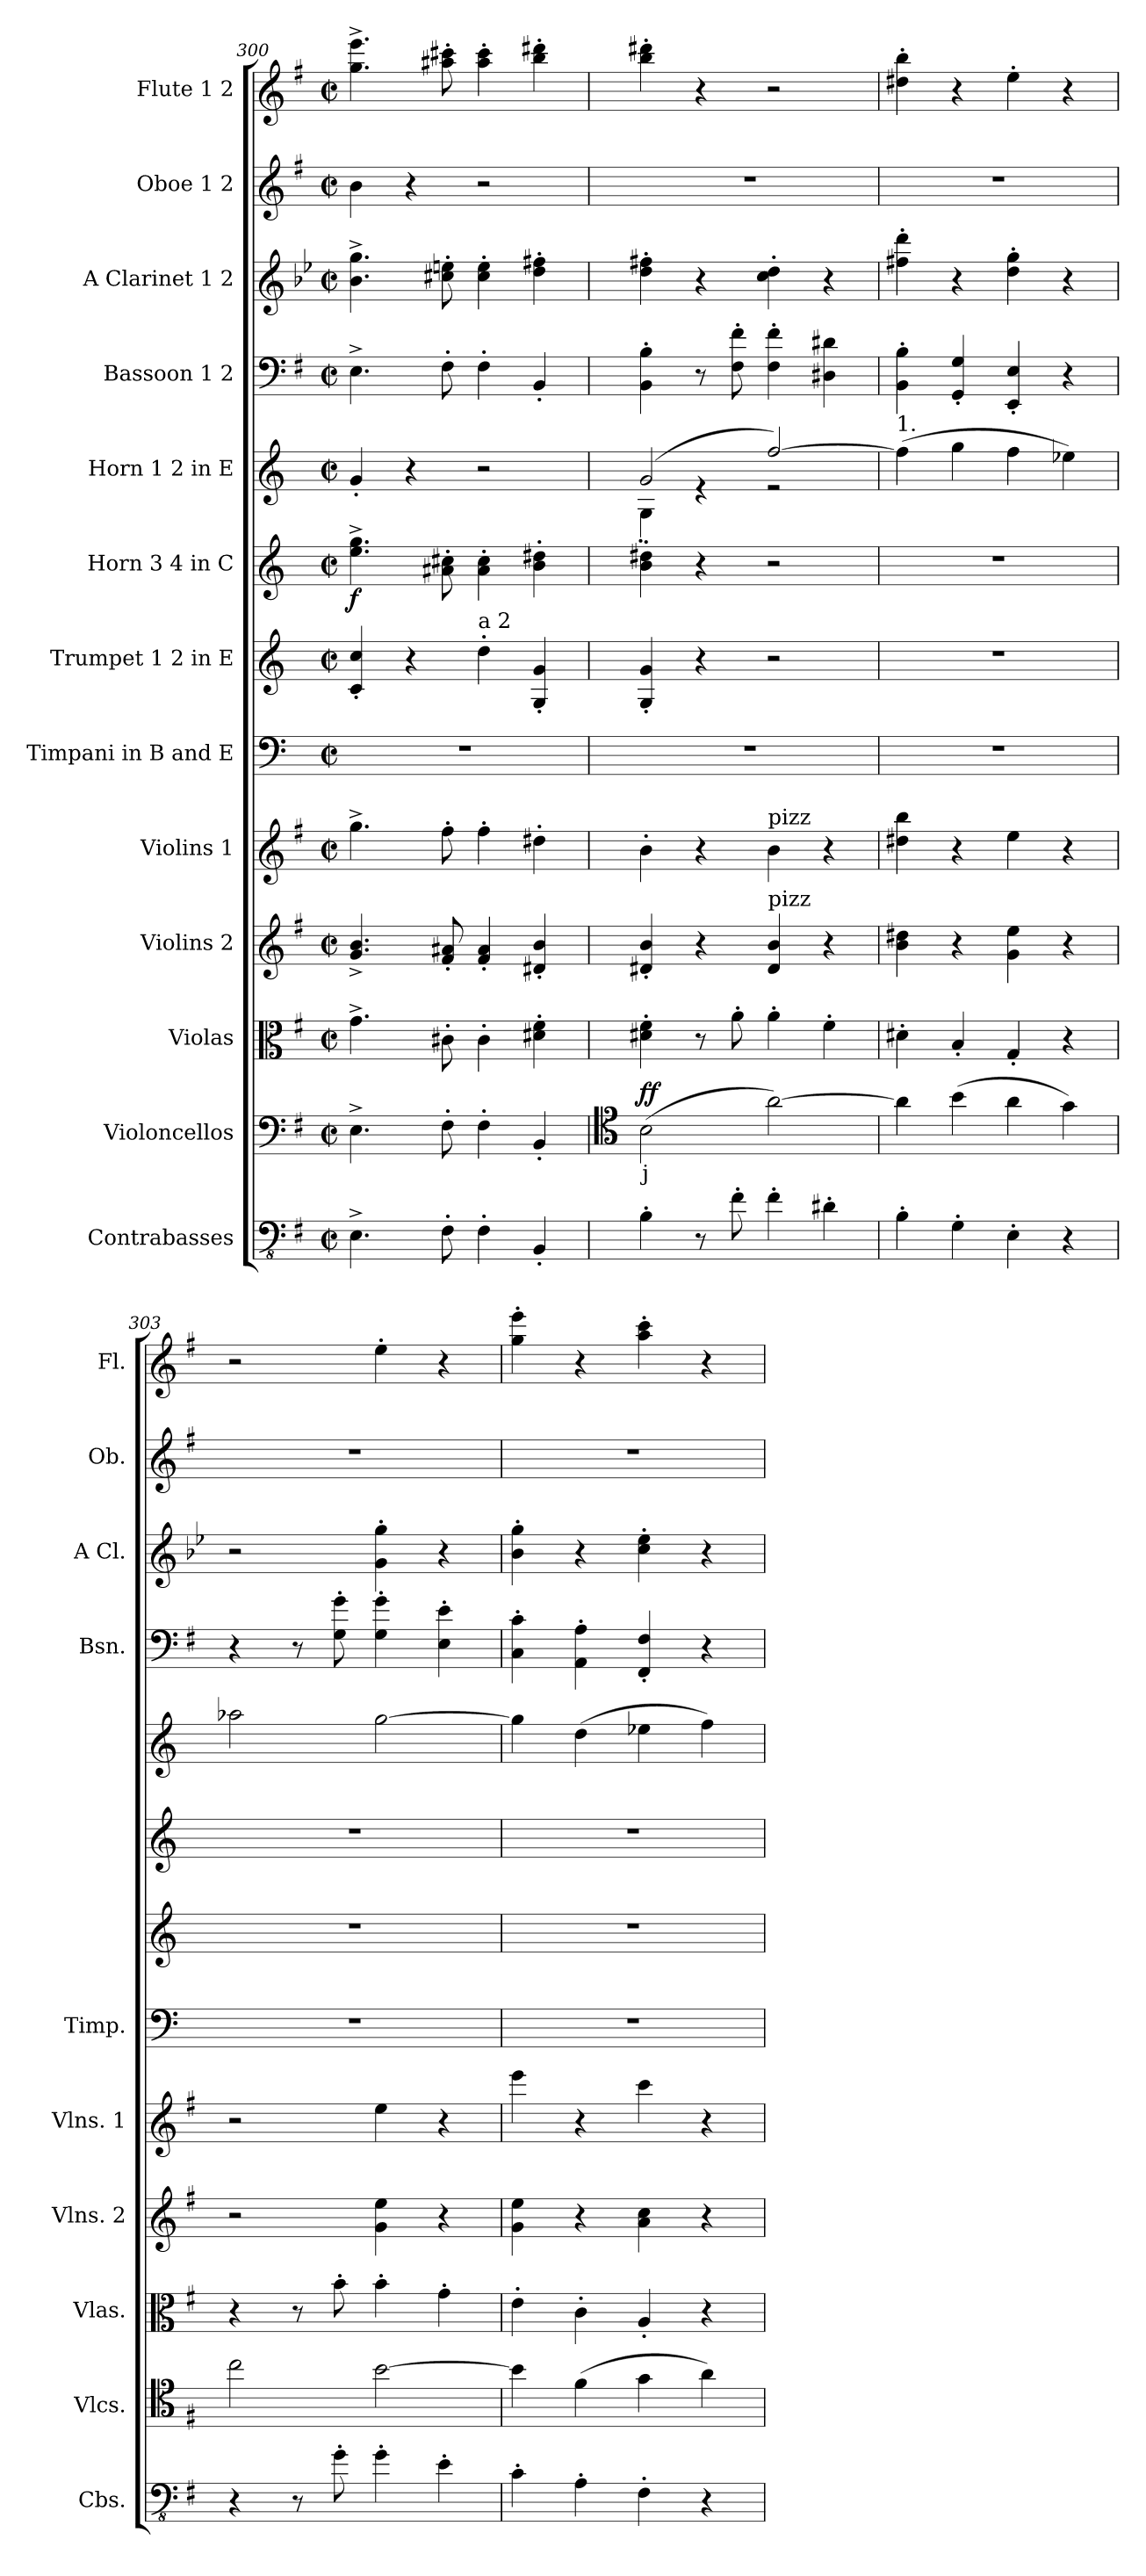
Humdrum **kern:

**kern	**kern	**text	**dynam	**kern	**kern	**kern	**kern	**kern	**kern	**dynam	**kern	**kern	**kern	**kern	**kern
*part13	*part12	*part12	*part12	*part11	*part10	*part9	*part8	*part7	*part6	*part6	*part5	*part4	*part3	*part2	*part1
*staff13	*staff12	*staff12	*staff12	*staff11	*staff10	*staff9	*staff8	*staff7	*staff6	*staff6	*staff5	*staff4	*staff3	*staff2	*staff1
*I"Contrabasses	*I"Violoncellos	*	*	*I"Violas	*I"Violins 2	*I"Violins 1	*I"Timpani in B and E	*I"Trumpet 1 2 in E	*I"Horn 3 4  in C	*	*I"Horn 1 2 in E	*I"Bassoon 1 2	*I"A Clarinet 1 2	*I"Oboe 1 2	*I"Flute 1 2
*I'Cbs.	*I'Vlcs.	*	*	*I'Vlas.	*I'Vlns. 2	*I'Vlns. 1	*I'Timp.	*	*	*	*	*I'Bsn.	*I'A Cl.	*I'Ob.	*I'Fl.
*clefFv4	*clefF4	*	*	*clefC3	*clefG2	*clefG2	*clefF4	*clefG2	*clefG2	*	*clefG2	*clefF4	*clefG2	*clefG2	*clefG2
*	*	*	*	*	*	*	*	*ITrd-2c-4	*ITrd7c12	*	*ITrd5c8	*	*ITrd2c3	*	*
*k[f#]	*k[f#]	*	*	*k[f#]	*k[f#]	*k[f#]	*k[]	*k[f#c#g#d#]	*k[]	*	*k[f#c#g#d#]	*k[f#]	*k[f#]	*k[f#]	*k[f#]
*M2/2	*M2/2	*	*	*M2/2	*M2/2	*M2/2	*M2/2	*M2/2	*M2/2	*	*M2/2	*M2/2	*M2/2	*M2/2	*M2/2
*met(c|)	*met(c|)	*	*	*met(c|)	*met(c|)	*met(c|)	*met(c|)	*met(c|)	*met(c|)	*	*met(c|)	*met(c|)	*met(c|)	*met(c|)	*met(c|)
=300	=300	=300	=300	=300	=300	=300	=300	=300	=300	=300	=300	=300	=300	=300	=300
!	!	!	!	!	!	!	!	!	!	!LO:DY:b	!	!	!	!	!
4.EE^\	4.E^\	.	.	4.g^\	4.g/^ 4.b/^	4.gg^\	1r	4e/' 4ee/'	4.e\^ 4.g\^	f	4B'/	4.E^\	4.g\^ 4.ee\^	4b\	4.gg\^ 4.eee\^
.	.	.	.	.	.	.	.	4r	.	.	4r	.	.	4r	.
8FF#'\	8F#'\	.	.	8c#X'\	8f#/' 8a#X/'	8ff#'\	.	.	8A#X\' 8c#X\'	.	.	8F#'\	8a#X\' 8cc#X\'	.	8aa#X\' 8ccc#X\'
!	!	!	!	!	!	!	!	!LO:TX:a:t=a 2	!	!	!	!	!	!	!
4FF#'\	4F#'\	.	.	4c#'\	4f#/' 4a#/'	4ff#'\	.	4ff#'\	4A#\' 4c#\'	.	2r	4F#'\	4a#\' 4cc#\'	2r	4aa#\' 4ccc#\'
4BBB'/	4BB'/	.	.	4d#X\' 4f#\'	4d#X/' 4b/'	4dd#X'\	.	4B/' 4b/'	4B\' 4d#X\'	.	.	4BB'/	4b\' 4dd#X\'	.	4bb\' 4ddd#X\'
=301	=301	=301	=301	=301	=301	=301	=301	=301	=301	=301	=301	=301	=301	=301	=301
*	*clefC4	*	*	*	*	*	*	*	*	*	*	*	*	*	*
!	!	!LO:LY:b:color=#FF0000	!LO:DY:b	!	!	!	!	!	!	!	!	!	!	!	!
*	*	*	*	*	*	*	*	*	*	*	*^	*	*	*	*
4BB'\	(>2B\	j	ff	4d#X\' 4f#\'	4d#X/' 4b/'	4b'\	1r	4B/' 4b/'	4B\' 4d#X\'	.	(>2B/	4BB'\	4BB\' 4B\'	4b\' 4dd#X\'	1r	4bb\' 4ddd#X\'
8r	.	.	.	8r	4r	4r	.	4r	4r	.	.	4re	8r	4r	.	4r
8F#'\	.	.	.	8a'\	.	.	.	.	.	.	.	.	8F#\' 8f#\'	.	.	.
!	!	!	!	!	!	!LO:TX:a:t=pizz	!	!	!	!	!	!	!	!	!	!
!	!	!	!	!	!LO:TX:a:t=pizz	!	!	!	!	!	!	!	!	!	!	!
4F#'\	[2a\)	.	.	4a'\	4d#/ 4b/	4b\	.	2r	2r	.	[2a/)	2re	4F#\' 4f#\'	4a\' 4b\'	.	2r
4D#X'\	.	.	.	4f#'\	4r	4r	.	.	.	.	.	.	4D#X\ 4d#X\	4r	.	.
*	*	*	*	*	*	*	*	*	*	*	*v	*v	*	*	*	*
=302	=302	=302	=302	=302	=302	=302	=302	=302	=302	=302	=302	=302	=302	=302	=302
!	!	!	!	!	!	!	!	!	!	!	!LO:TX:a:t=1.	!	!	!	!
4BB'\	4a\]	.	.	4d#X'\	4b\ 4dd#X\	4dd#X\ 4bb\	1r	1r	1r	.	(>4a\]	4BB\' 4B\'	4dd#X\' 4bb\'	1r	4dd#X\' 4bb\'
4GG'\	(>4b\	.	.	4B'/	4r	4r	.	.	.	.	4b\	4GG/' 4G/'	4r	.	4r
4EE'\	4a\	.	.	4G'/	4g\ 4ee\	4ee\	.	.	.	.	4a\	4EE/' 4E/'	4b\' 4ee\'	.	4ee'\
4r	4g\)	.	.	4r	4r	4r	.	.	.	.	4gn\)	4r	4r	.	4r
=303	=303	=303	=303	=303	=303	=303	=303	=303	=303	=303	=303	=303	=303	=303	=303
4r	2cc\	.	.	4r	2r	2r	1r	1r	1r	.	2ccn\	4r	2r	1r	2r
8r	.	.	.	8r	.	.	.	.	.	.	.	8r	.	.	.
8G'\	.	.	.	8b'\	.	.	.	.	.	.	.	8G\' 8g\'	.	.	.
4G'\	[2b\	.	.	4b'\	4g\ 4ee\	4ee\	.	.	.	.	[2b\	4G\' 4g\'	4e\' 4ee\'	.	4ee'\
4E'\	.	.	.	4g'\	4r	4r	.	.	.	.	.	4E\' 4e\'	4r	.	4r
=304	=304	=304	=304	=304	=304	=304	=304	=304	=304	=304	=304	=304	=304	=304	=304
4C'\	4b\]	.	.	4e'\	4g\ 4ee\	4eee\	1r	1r	1r	.	4b\]	4C\' 4c\'	4g\' 4ee\'	1r	4gg\' 4eee\'
4AA'\	(>4f#\	.	.	4c'\	4r	4r	.	.	.	.	(>4f#\	4AA\' 4A\'	4r	.	4r
4FF#'\	4g\	.	.	4A'/	4a\ 4cc\	4ccc\	.	.	.	.	4gn\	4FF#/' 4F#/'	4a\' 4cc\'	.	4aa\' 4ccc\'
4r	4a\)	.	.	4r	4r	4r	.	.	.	.	4a\)	4r	4r	.	4r
=	=	=	=	=	=	=	=	=	=	=	=	=	=	=	=
*-	*-	*-	*-	*-	*-	*-	*-	*-	*-	*-	*-	*-	*-	*-	*-
